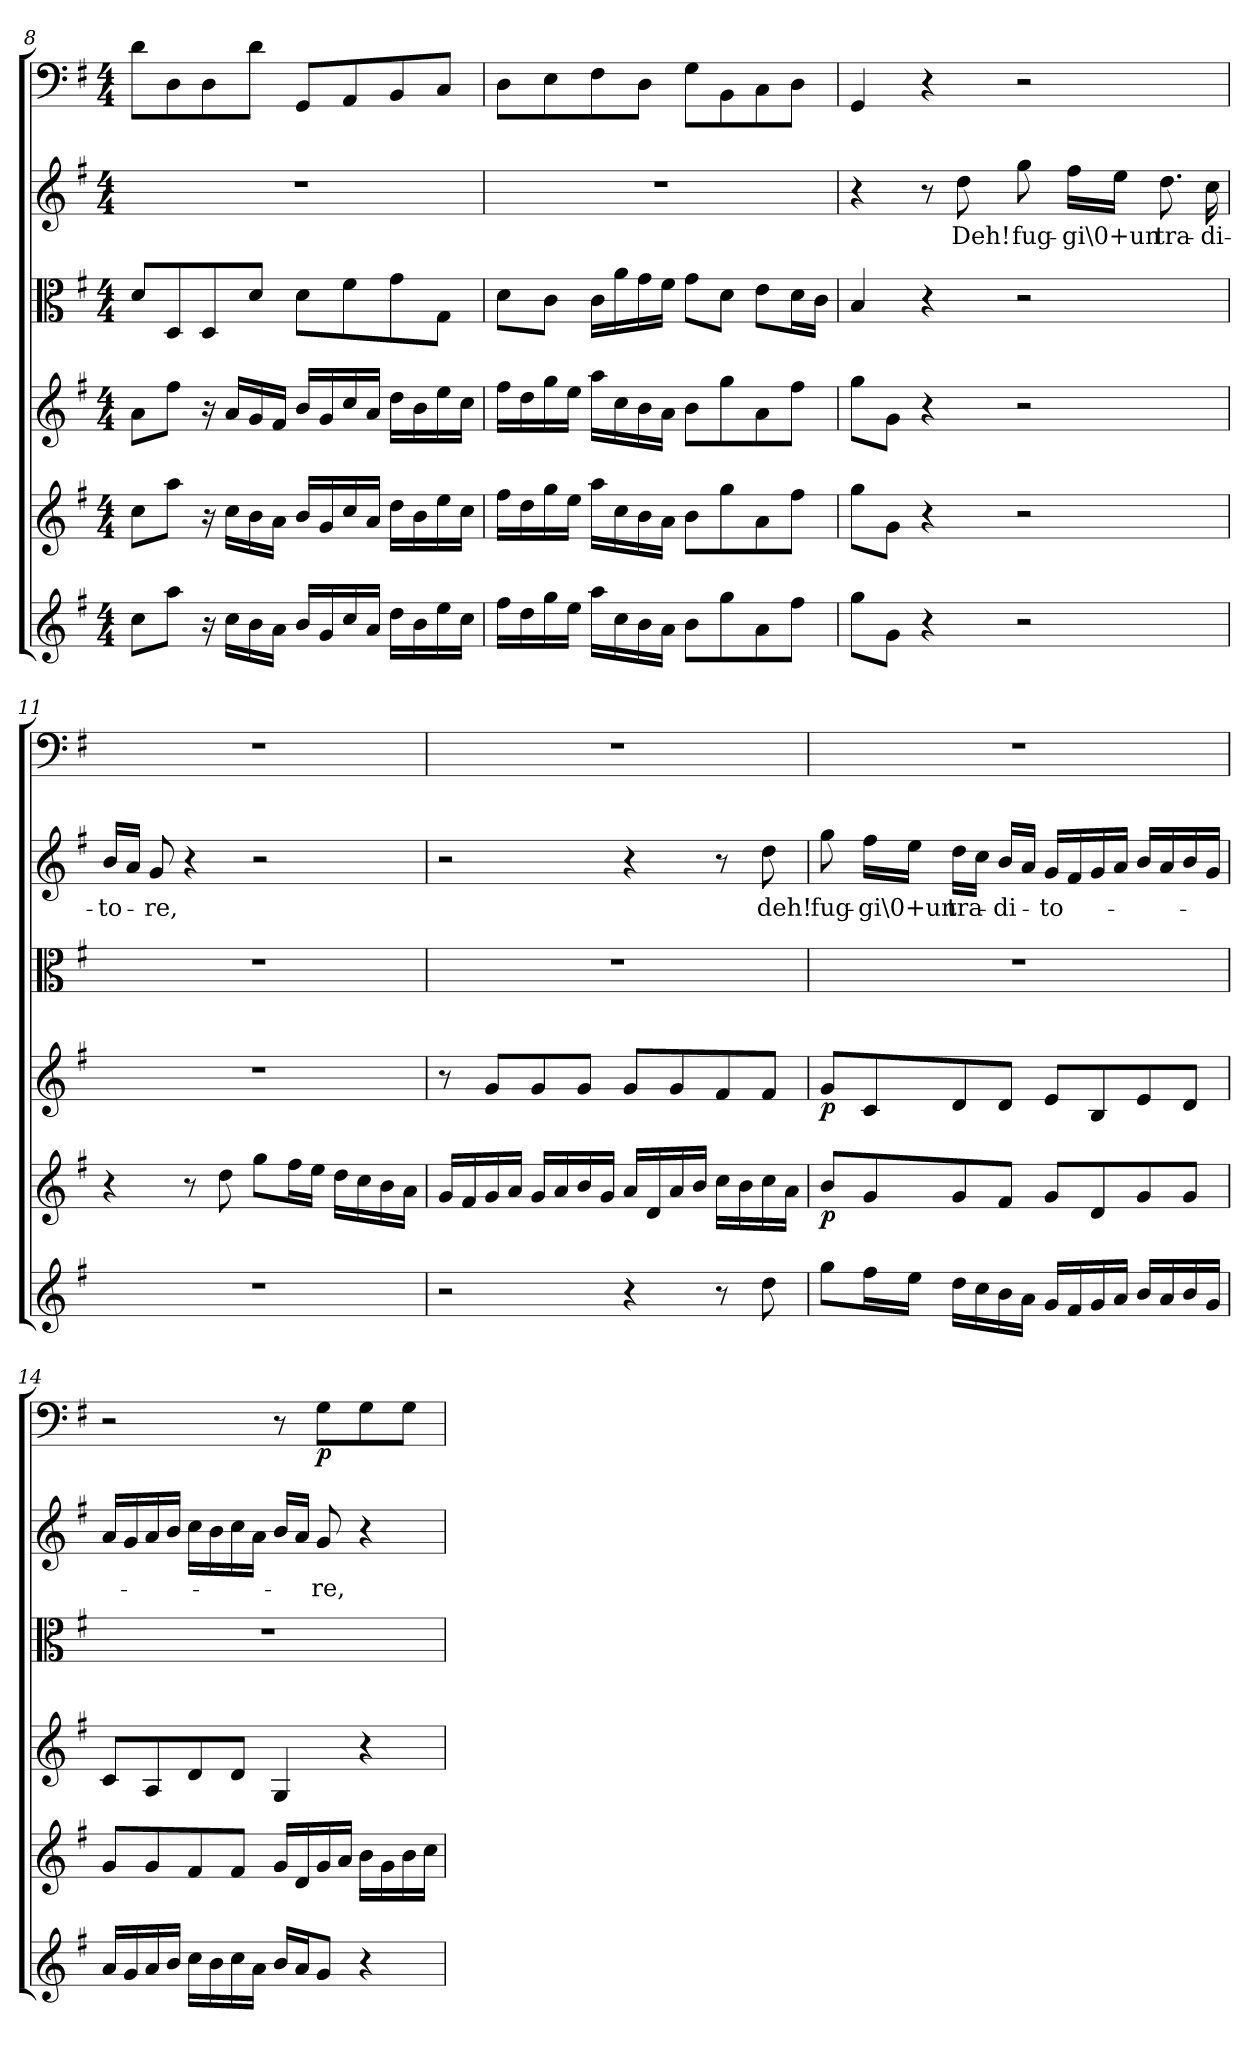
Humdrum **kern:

**kern	**kern	**dynam	**kern	**dynam	**kern	**kern	**text	**kern	**dynam
*part6	*part5	*part5	*part4	*part4	*part3	*part2	*part2	*part1	*part1
*staff6	*staff5	*staff5	*staff4	*staff4	*staff3	*staff2	*staff2	*staff1	*staff1
*clefG2	*clefG2	*	*clefG2	*	*clefC3	*clefG2	*	*clefF4	*
*k[f#]	*k[f#]	*	*k[f#]	*	*k[f#]	*k[f#]	*	*k[f#]	*
*G:	*G:	*	*G:	*	*G:	*G:	*	*G:	*
*M4/4	*M4/4	*	*M4/4	*	*M4/4	*M4/4	*	*M4/4	*
=8	=8	=8	=8	=8	=8	=8	=8	=8	=8
8cc\L	8cc\L	.	8a\L	.	8d/L	1r	.	8d\L	.
8aa\J	8aa\J	.	8ff#\J	.	8D/	.	.	8D\	.
16r	16r	.	16r	.	8D/	.	.	8D\	.
16cc\LL	16cc\LL	.	16a/LL	.	.	.	.	.	.
16b\	16b\	.	16g/	.	8d/J	.	.	8d\J	.
16a\JJ	16a\JJ	.	16f#/JJ	.	.	.	.	.	.
16b/LL	16b/LL	.	16b/LL	.	8d\L	.	.	8GG/L	.
16g/	16g/	.	16g/	.	.	.	.	.	.
16cc/	16cc/	.	16cc/	.	8f#\	.	.	8AA/	.
16a/JJ	16a/JJ	.	16a/JJ	.	.	.	.	.	.
16dd\LL	16dd\LL	.	16dd\LL	.	8g\	.	.	8BB/	.
16b\	16b\	.	16b\	.	.	.	.	.	.
16ee\	16ee\	.	16ee\	.	8G\J	.	.	8C/J	.
16cc\JJ	16cc\JJ	.	16cc\JJ	.	.	.	.	.	.
=9	=9	=9	=9	=9	=9	=9	=9	=9	=9
16ff#\LL	16ff#\LL	.	16ff#\LL	.	8d\L	1r	.	8D\L	.
16dd\	16dd\	.	16dd\	.	.	.	.	.	.
16gg\	16gg\	.	16gg\	.	8c\J	.	.	8E\	.
16ee\JJ	16ee\JJ	.	16ee\JJ	.	.	.	.	.	.
16aa\LL	16aa\LL	.	16aa\LL	.	16c\LL	.	.	8F#\	.
16cc\	16cc\	.	16cc\	.	16a\	.	.	.	.
16b\	16b\	.	16b\	.	16g\	.	.	8D\J	.
16a\JJ	16a\JJ	.	16a\JJ	.	16f#\JJ	.	.	.	.
8b\L	8b\L	.	8b\L	.	8g\L	.	.	8G\L	.
8gg\	8gg\	.	8gg\	.	8d\J	.	.	8BB\	.
8a\	8a\	.	8a\	.	8e\L	.	.	8C\	.
8ff#\J	8ff#\J	.	8ff#\J	.	16d\L	.	.	8D\J	.
.	.	.	.	.	16c\JJ	.	.	.	.
=10	=10	=10	=10	=10	=10	=10	=10	=10	=10
8gg\L	8gg\L	.	8gg\L	.	4B/	4r	.	4GG/	.
8g\J	8g\J	.	8g\J	.	.	.	.	.	.
4r	4r	.	4r	.	4r	8r	.	4r	.
.	.	.	.	.	.	8dd\	Deh!	.	.
2r	2r	.	2r	.	2r	8gg\	fug-	2r	.
.	.	.	.	.	.	16ff#\LL	-gi\0+un	.	.
.	.	.	.	.	.	16ee\JJ	.	.	.
.	.	.	.	.	.	8.dd\	tra-	.	.
.	.	.	.	.	.	16cc\	-di-	.	.
=11	=11	=11	=11	=11	=11	=11	=11	=11	=11
1r	4r	.	1r	.	1r	16b/LL	-to-	1r	.
.	.	.	.	.	.	16a/JJ	.	.	.
.	.	.	.	.	.	8g/	-re,	.	.
.	8r	.	.	.	.	4r	.	.	.
.	8dd\	.	.	.	.	.	.	.	.
.	8gg\L	.	.	.	.	2r	.	.	.
.	16ff#\L	.	.	.	.	.	.	.	.
.	16ee\JJ	.	.	.	.	.	.	.	.
.	16dd\LL	.	.	.	.	.	.	.	.
.	16cc\	.	.	.	.	.	.	.	.
.	16b\	.	.	.	.	.	.	.	.
.	16a\JJ	.	.	.	.	.	.	.	.
=12	=12	=12	=12	=12	=12	=12	=12	=12	=12
2r	16g/LL	.	8r	.	1r	2r	.	1r	.
.	16f#/	.	.	.	.	.	.	.	.
.	16g/	.	8g/L	.	.	.	.	.	.
.	16a/JJ	.	.	.	.	.	.	.	.
.	16g/LL	.	8g/	.	.	.	.	.	.
.	16a/	.	.	.	.	.	.	.	.
.	16b/	.	8g/J	.	.	.	.	.	.
.	16g/JJ	.	.	.	.	.	.	.	.
4r	16a/LL	.	8g/L	.	.	4r	.	.	.
.	16d/	.	.	.	.	.	.	.	.
.	16a/	.	8g/	.	.	.	.	.	.
.	16b/JJ	.	.	.	.	.	.	.	.
8r	16cc\LL	.	8f#/	.	.	8r	.	.	.
.	16b\	.	.	.	.	.	.	.	.
8dd\	16cc\	.	8f#/J	.	.	8dd\	deh!	.	.
.	16a\JJ	.	.	.	.	.	.	.	.
=13	=13	=13	=13	=13	=13	=13	=13	=13	=13
8gg\L	8b/L	p	8g/L	p	1r	8gg\	fug-	1r	.
16ff#\L	8g/	.	8c/	.	.	16ff#\LL	-gi\0+un	.	.
16ee\JJ	.	.	.	.	.	16ee\JJ	.	.	.
16dd\LL	8g/	.	8d/	.	.	16dd\LL	tra-	.	.
16cc\	.	.	.	.	.	16cc\JJ	.	.	.
16b\	8f#/J	.	8d/J	.	.	16b/LL	-di-	.	.
16a\JJ	.	.	.	.	.	16a/JJ	.	.	.
16g/LL	8g/L	.	8e/L	.	.	16g/LL	-to-	.	.
16f#/	.	.	.	.	.	16f#/	.	.	.
16g/	8d/	.	8B/	.	.	16g/	.	.	.
16a/JJ	.	.	.	.	.	16a/JJ	.	.	.
16b/LL	8g/	.	8e/	.	.	16b/LL	.	.	.
16a/	.	.	.	.	.	16a/	.	.	.
16b/	8g/J	.	8d/J	.	.	16b/	.	.	.
16g/JJ	.	.	.	.	.	16g/JJ	.	.	.
=14	=14	=14	=14	=14	=14	=14	=14	=14	=14
16a/LL	8g/L	.	8c/L	.	1r	16a/LL	.	2r	.
16g/	.	.	.	.	.	16g/	.	.	.
16a/	8g/	.	8A/	.	.	16a/	.	.	.
16b/JJ	.	.	.	.	.	16b/JJ	.	.	.
16cc\LL	8f#/	.	8d/	.	.	16cc\LL	.	.	.
16b\	.	.	.	.	.	16b\	.	.	.
16cc\	8f#/J	.	8d/J	.	.	16cc\	.	.	.
16a\JJ	.	.	.	.	.	16a\JJ	.	.	.
16b/LL	16g/LL	.	4G/	.	.	16b/LL	.	8r	.
16a/J	16d/	.	.	.	.	16a/JJ	.	.	.
8g/J	16g/	.	.	.	.	8g/	-re,	8G\L	p
.	16a/JJ	.	.	.	.	.	.	.	.
4r	16b\LL	.	4r	.	.	4r	.	8G\	.
.	16g\	.	.	.	.	.	.	.	.
.	16b\	.	.	.	.	.	.	8G\J	.
.	16cc\JJ	.	.	.	.	.	.	.	.
=	=	=	=	=	=	=	=	=	=
*-	*-	*-	*-	*-	*-	*-	*-	*-	*-
